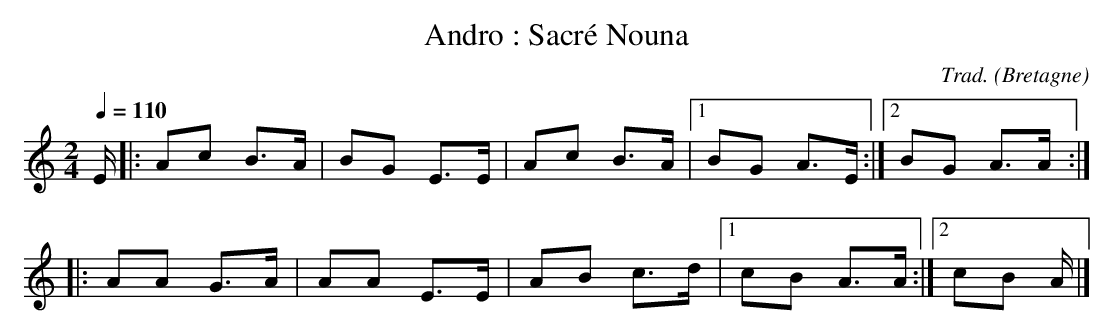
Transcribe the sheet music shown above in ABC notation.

X:1
T:Andro : Sacré Nouna
C:Trad.
O:Bretagne
M:2/4
L:1/8
Q:1/4=110
K:C
E/ |: Ac B>A | BG E>E | Ac B>A |1 BG A>E :|2  BG A>A ::
AA G>A | AA E>E | AB c>d |1 cB A>A :|2  cB A/ |]
